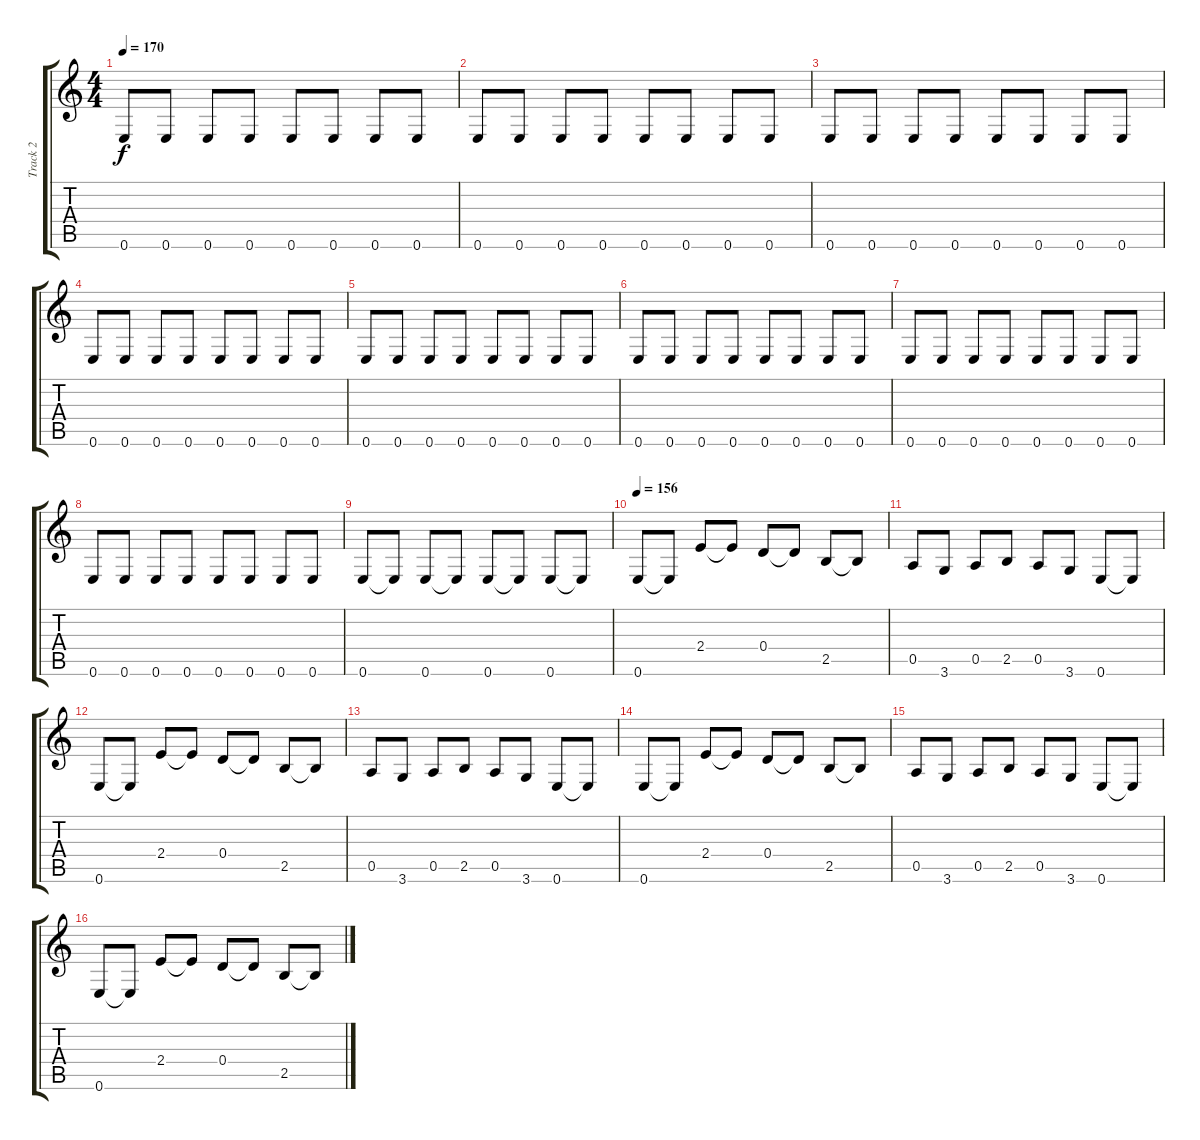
\track ("Track 2" "Track 2") {instrument overdrivenguitar}
\staff {score tabs}
\tuning (E4 B3 G3 D3 A2 E2) {hide}
\ts (4 4)
\tempo 170
\clef g2
\ks c
0.6.8{dy f} 0.6.8 0.6.8 0.6.8 0.6.8 0.6.8 0.6.8 0.6.8 |
0.6.8 0.6.8 0.6.8 0.6.8 0.6.8 0.6.8 0.6.8 0.6.8 |
0.6.8 0.6.8 0.6.8 0.6.8 0.6.8 0.6.8 0.6.8 0.6.8 |
0.6.8 0.6.8 0.6.8 0.6.8 0.6.8 0.6.8 0.6.8 0.6.8 |
0.6.8 0.6.8 0.6.8 0.6.8 0.6.8 0.6.8 0.6.8 0.6.8 |
0.6.8 0.6.8 0.6.8 0.6.8 0.6.8 0.6.8 0.6.8 0.6.8 |
0.6.8 0.6.8 0.6.8 0.6.8 0.6.8 0.6.8 0.6.8 0.6.8 |
0.6.8 0.6.8 0.6.8 0.6.8 0.6.8 0.6.8 0.6.8 0.6.8 |
0.6.8 0.6{t}.8 0.6.8 0.6{t}.8 0.6.8 0.6{t}.8 0.6.8 0.6{t}.8 |
\tempo 156
0.6.8 0.6{t}.8 2.4.8 2.4{t}.8 0.4.8 0.4{t}.8 2.5.8 2.5{t}.8 |
0.5.8 3.6.8 0.5.8 2.5.8 0.5.8 3.6.8 0.6.8 0.6{t}.8 |
0.6.8 0.6{t}.8 2.4.8 2.4{t}.8 0.4.8 0.4{t}.8 2.5.8 2.5{t}.8 |
0.5.8 3.6.8 0.5.8 2.5.8 0.5.8 3.6.8 0.6.8 0.6{t}.8 |
0.6.8 0.6{t}.8 2.4.8 2.4{t}.8 0.4.8 0.4{t}.8 2.5.8 2.5{t}.8 |
0.5.8 3.6.8 0.5.8 2.5.8 0.5.8 3.6.8 0.6.8 0.6{t}.8 |
0.6.8 0.6{t}.8 2.4.8 2.4{t}.8 0.4.8 0.4{t}.8 2.5.8 2.5{t}.8
